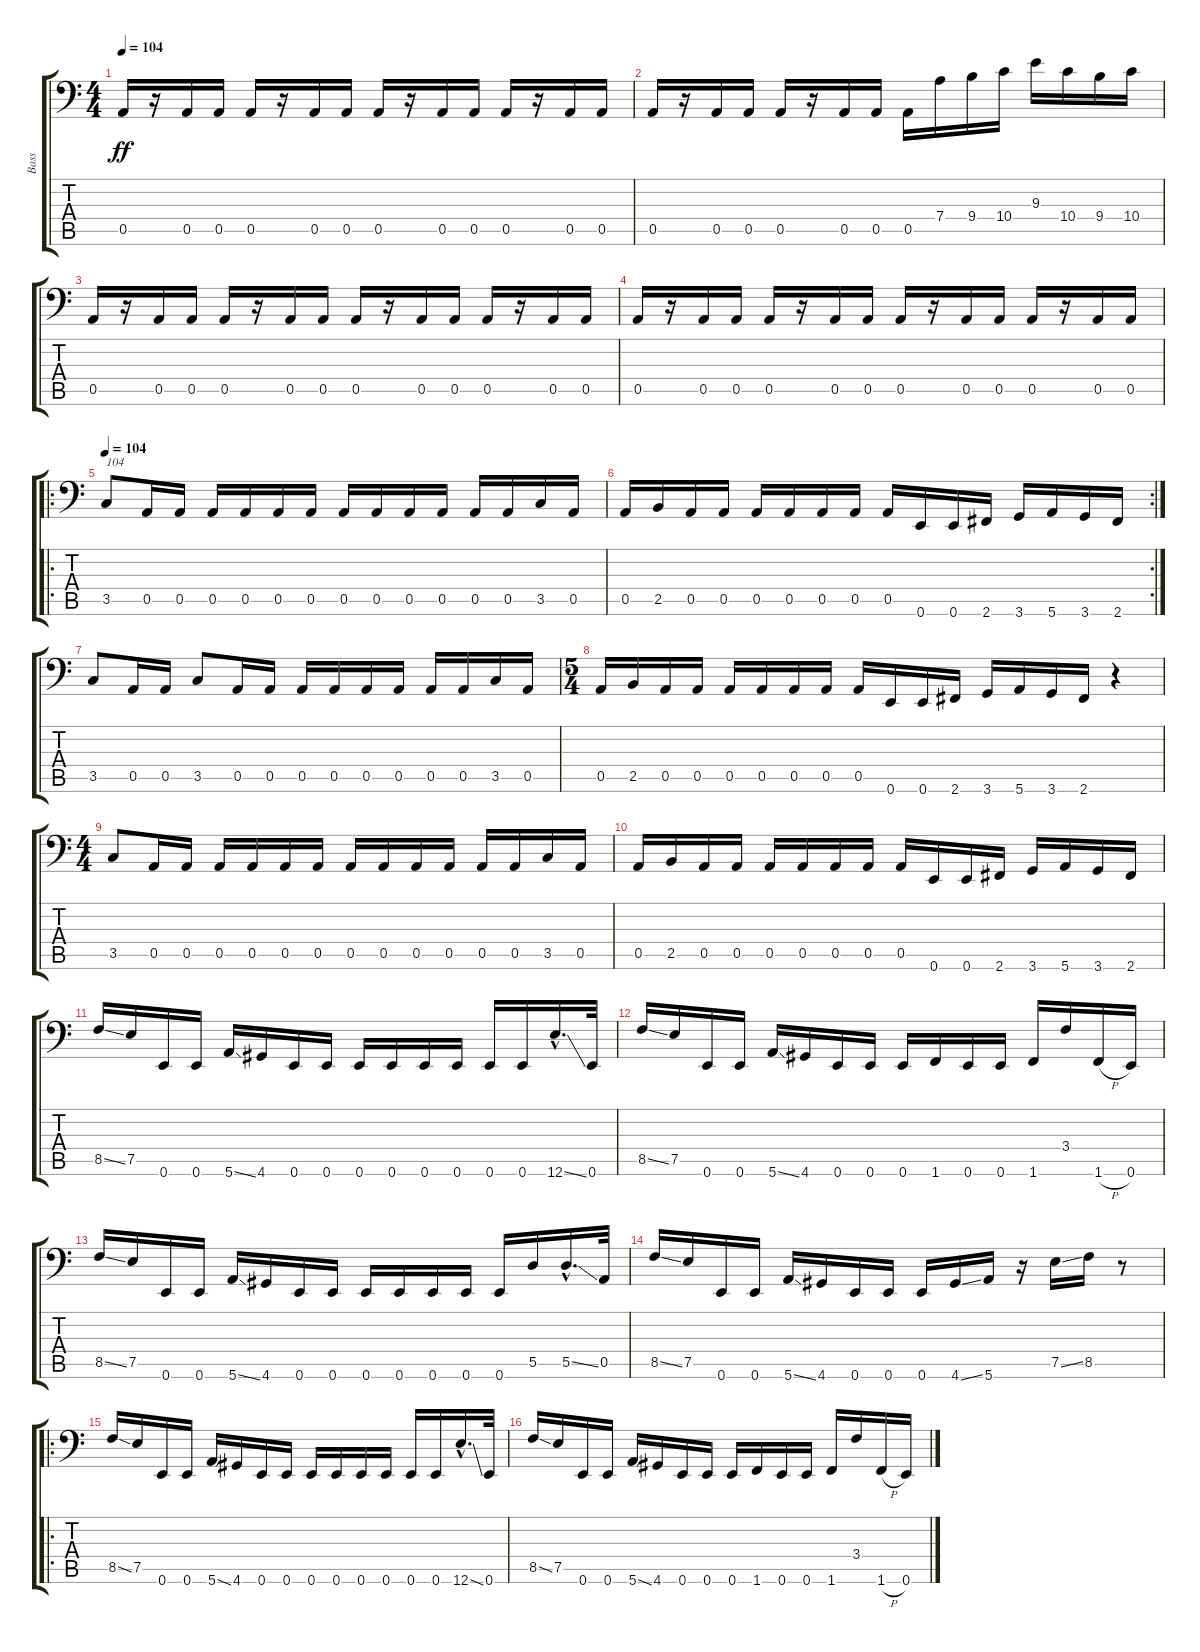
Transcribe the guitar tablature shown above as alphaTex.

\track ("Bass" "Bass") {instrument electricbasspick}
\staff {score tabs}
\tuning (E3 B2 G2 D2 A1 E1) {hide}
\ts (4 4)
\tempo 104
\clef f4
\ks c
0.5.16{dy ff} r.16 0.5.16 0.5.16 0.5.16 r.16 0.5.16 0.5.16 0.5.16 r.16 0.5.16 0.5.16 0.5.16 r.16 0.5.16 0.5.16 |
0.5.16 r.16 0.5.16 0.5.16 0.5.16 r.16 0.5.16 0.5.16 0.5.16 7.4.16 9.4.16 10.4.16 9.3.16 10.4.16 9.4.16 10.4.16 |
0.5.16 r.16 0.5.16 0.5.16 0.5.16 r.16 0.5.16 0.5.16 0.5.16 r.16 0.5.16 0.5.16 0.5.16 r.16 0.5.16 0.5.16 |
0.5.16 r.16 0.5.16 0.5.16 0.5.16 r.16 0.5.16 0.5.16 0.5.16 r.16 0.5.16 0.5.16 0.5.16 r.16 0.5.16 0.5.16 |
\ro
\tempo 104
3.5.8{txt "104" instrument electricbasspick} 0.5.16 0.5.16 0.5.16 0.5.16 0.5.16 0.5.16 0.5.16 0.5.16 0.5.16 0.5.16 0.5.16 0.5.16 3.5.16 0.5.16 |
\rc 2
0.5.16 2.5.16 0.5.16 0.5.16 0.5.16 0.5.16 0.5.16 0.5.16 0.5.16 0.6.16 0.6.16 2.6.16 3.6.16 5.6.16 3.6.16 2.6.16 |
3.5.8 0.5.16 0.5.16 3.5.8 0.5.16 0.5.16 0.5.16 0.5.16 0.5.16 0.5.16 0.5.16 0.5.16 3.5.16 0.5.16 |
\ts (5 4)
0.5.16 2.5.16 0.5.16 0.5.16 0.5.16 0.5.16 0.5.16 0.5.16 0.5.16 0.6.16 0.6.16 2.6.16 3.6.16 5.6.16 3.6.16 2.6.16 r.4 |
\ts (4 4)
3.5.8 0.5.16 0.5.16 0.5.16 0.5.16 0.5.16 0.5.16 0.5.16 0.5.16 0.5.16 0.5.16 0.5.16 0.5.16 3.5.16 0.5.16 |
0.5.16 2.5.16 0.5.16 0.5.16 0.5.16 0.5.16 0.5.16 0.5.16 0.5.16 0.6.16 0.6.16 2.6.16 3.6.16 5.6.16 3.6.16 2.6.16 |
8.5{ss}.16 7.5.16 0.6.16 0.6.16 5.6{ss}.16 4.6.16 0.6.16 0.6.16 0.6.16 0.6.16 0.6.16 0.6.16 0.6.16 0.6.16 12.6{ss hac}.16{d} 0.6.32 |
8.5{ss}.16 7.5.16 0.6.16 0.6.16 5.6{ss}.16 4.6.16 0.6.16 0.6.16 0.6.16 1.6.16 0.6.16 0.6.16 1.6.16 3.4.16 1.6{h}.16 0.6.16 |
8.5{ss}.16 7.5.16 0.6.16 0.6.16 5.6{ss}.16 4.6.16 0.6.16 0.6.16 0.6.16 0.6.16 0.6.16 0.6.16 0.6.16 5.5.16 5.5{ss hac}.16{d} 0.5.32 |
8.5{ss}.16 7.5.16 0.6.16 0.6.16 5.6{ss}.16 4.6.16 0.6.16 0.6.16 0.6.16 4.6{ss}.16 5.6.16 r.16 7.5{ss}.16 8.5.16 r.8 |
\ro
8.5{ss}.16 7.5.16 0.6.16 0.6.16 5.6{ss}.16 4.6.16 0.6.16 0.6.16 0.6.16 0.6.16 0.6.16 0.6.16 0.6.16 0.6.16 12.6{ss hac}.16{d} 0.6.32 |
8.5{ss}.16 7.5.16 0.6.16 0.6.16 5.6{ss}.16 4.6.16 0.6.16 0.6.16 0.6.16 1.6.16 0.6.16 0.6.16 1.6.16 3.4.16 1.6{h}.16 0.6.16
